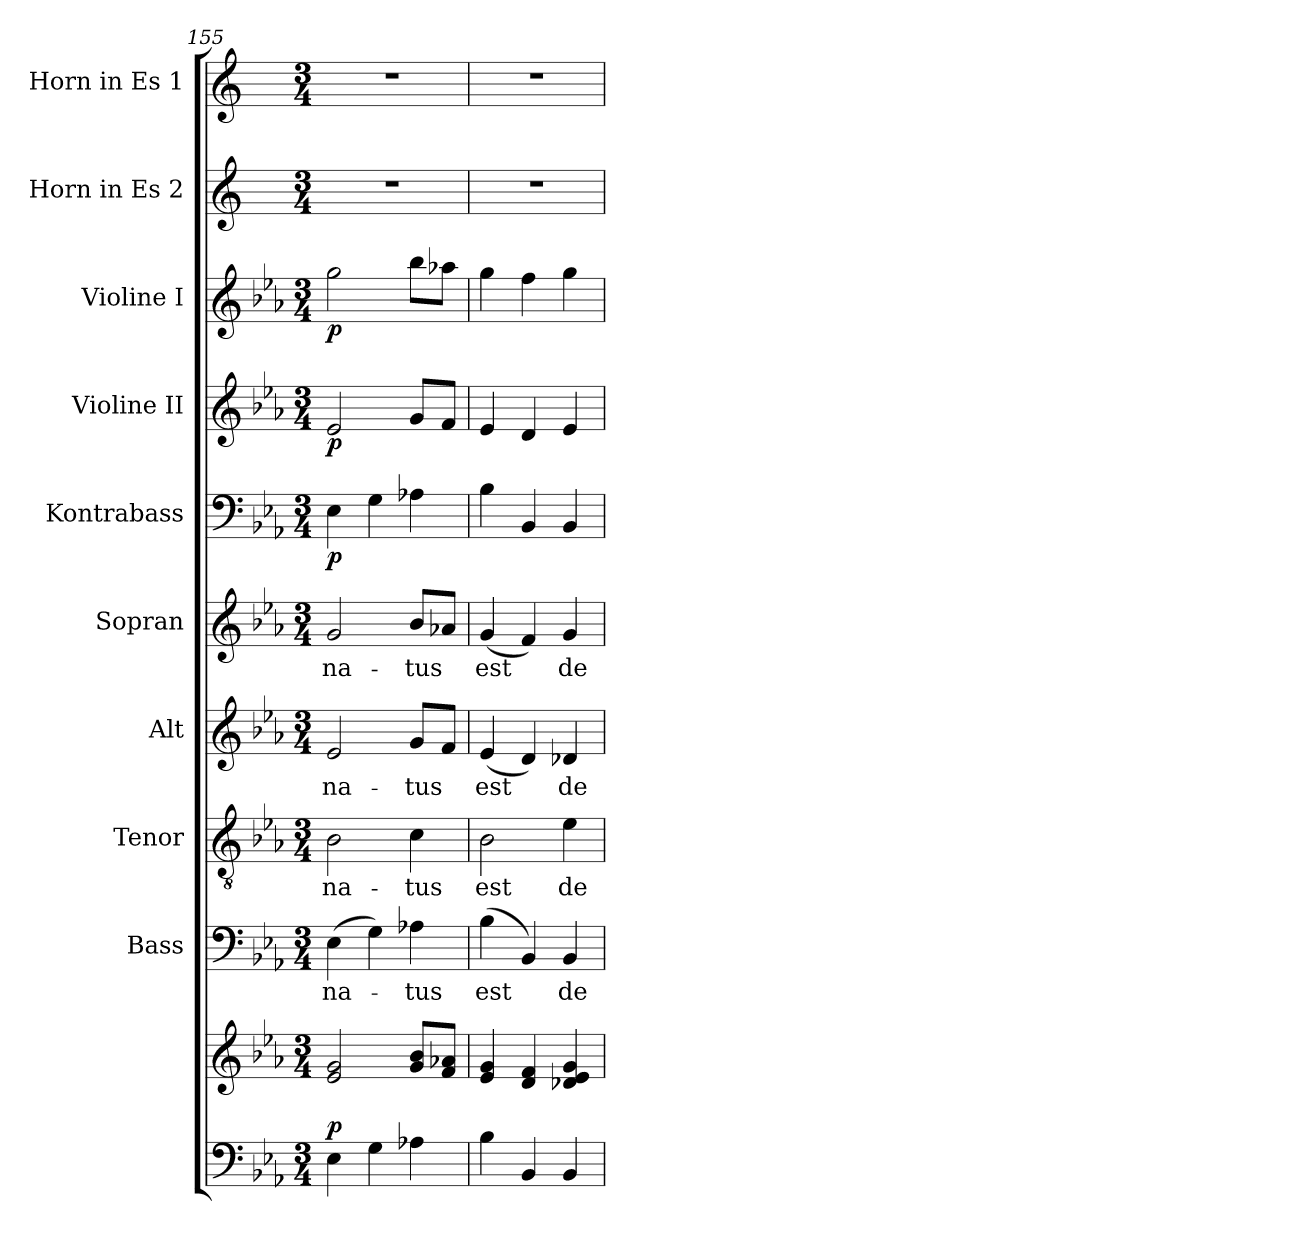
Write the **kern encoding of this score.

**kern	**kern	**dynam	**kern	**text	**kern	**text	**kern	**text	**kern	**text	**kern	**dynam	**kern	**dynam	**kern	**dynam	**kern	**kern
*part10	*part10	*part10	*part9	*part9	*part8	*part8	*part7	*part7	*part6	*part6	*part5	*part5	*part4	*part4	*part3	*part3	*part2	*part1
*staff11	*staff10	*staff10/11	*staff9	*staff9	*staff8	*staff8	*staff7	*staff7	*staff6	*staff6	*staff5	*staff5	*staff4	*staff4	*staff3	*staff3	*staff2	*staff1
*	*	*	*I"Bass	*	*I"Tenor	*	*I"Alt	*	*I"Sopran	*	*I"Kontrabass	*	*I"Violine II	*	*I"Violine I	*	*I"Horn in Es 2	*I"Horn in Es 1
*	*	*	*I'B.	*	*I'T.	*	*I'A.	*	*I'S.	*	*I'Kb.	*	*I'Vl. II	*	*I'Vl. I	*	*I'Hr. Es 2	*I'Hr. Es 1
*clefF4	*clefG2	*	*clefF4	*	*clefGv2	*	*clefG2	*	*clefG2	*	*clefF4	*	*clefG2	*	*clefG2	*	*clefG2	*clefG2
*	*	*	*	*	*	*	*	*	*	*	*ITrd7c12	*	*	*	*	*	*ITrd5c9	*ITrd5c9
*k[b-e-a-]	*k[b-e-a-]	*	*k[b-e-a-]	*	*k[b-e-a-]	*	*k[b-e-a-]	*	*k[b-e-a-]	*	*k[b-e-a-]	*	*k[b-e-a-]	*	*k[b-e-a-]	*	*k[b-e-a-]	*k[b-e-a-]
*E-:	*E-:	*	*E-:	*	*E-:	*	*E-:	*	*E-:	*	*E-:	*	*E-:	*	*E-:	*	*E-:	*E-:
*M3/4	*M3/4	*	*M3/4	*	*M3/4	*	*M3/4	*	*M3/4	*	*M3/4	*	*M3/4	*	*M3/4	*	*M3/4	*M3/4
=155	=155	=155	=155	=155	=155	=155	=155	=155	=155	=155	=155	=155	=155	=155	=155	=155	=155	=155
!	!	!LO:DY:a=2	!	!LO:LY:b	!	!LO:LY:b	!	!LO:LY:b	!	!LO:LY:b	!	!LO:DY:b	!	!LO:DY:b	!	!LO:DY:b	!	!
4E-\	2e-/ 2g/	p	(>4E-\	-na-	2B-\	-na-	2e-/	-na-	2g/	-na-	4EE-\	p	2e-/	p	2gg\	p	2.r	2.r
4G\	.	.	4G\)	.	.	.	.	.	.	.	4GG\	.	.	.	.	.	.	.
!	!	!	!	!LO:LY:b	!	!LO:LY:b	!	!LO:LY:b	!	!LO:LY:b	!	!	!	!	!	!	!	!
4A-X\	8g/ 8b-/L	.	4A-X\	-tus	4c\	-tus	8g/L	-tus	8b-/L	-tus	4AA-X\	.	8g/L	.	8bb-\L	.	.	.
.	8f/ 8a-X/J	.	.	.	.	.	8f/J	.	8a-X/J	.	.	.	8f/J	.	8aa-X\J	.	.	.
=156	=156	=156	=156	=156	=156	=156	=156	=156	=156	=156	=156	=156	=156	=156	=156	=156	=156	=156
!	!	!	!	!LO:LY:b	!	!LO:LY:b	!	!LO:LY:b	!	!LO:LY:b	!	!	!	!	!	!	!	!
4B-\	4e-/ 4g/	.	(>4B-\	est	2B-\	est	(<4e-/	est	(<4g/	est	4BB-\	.	4e-/	.	4gg\	.	2.r	2.r
4BB-/	4d/ 4f/	.	4BB-/)	.	.	.	4d/)	.	4f/)	.	4BBB-/	.	4d/	.	4ff\	.	.	.
!	!	!	!	!LO:LY:b	!	!LO:LY:b	!	!LO:LY:b	!	!LO:LY:b	!	!	!	!	!	!	!	!
4BB-/	4d-X/ 4e-/ 4g/	.	4BB-/	de	4e-\	de	4d-X/	de	4g/	de	4BBB-/	.	4e-/	.	4gg\	.	.	.
=	=	=	=	=	=	=	=	=	=	=	=	=	=	=	=	=	=	=
*-	*-	*-	*-	*-	*-	*-	*-	*-	*-	*-	*-	*-	*-	*-	*-	*-	*-	*-
